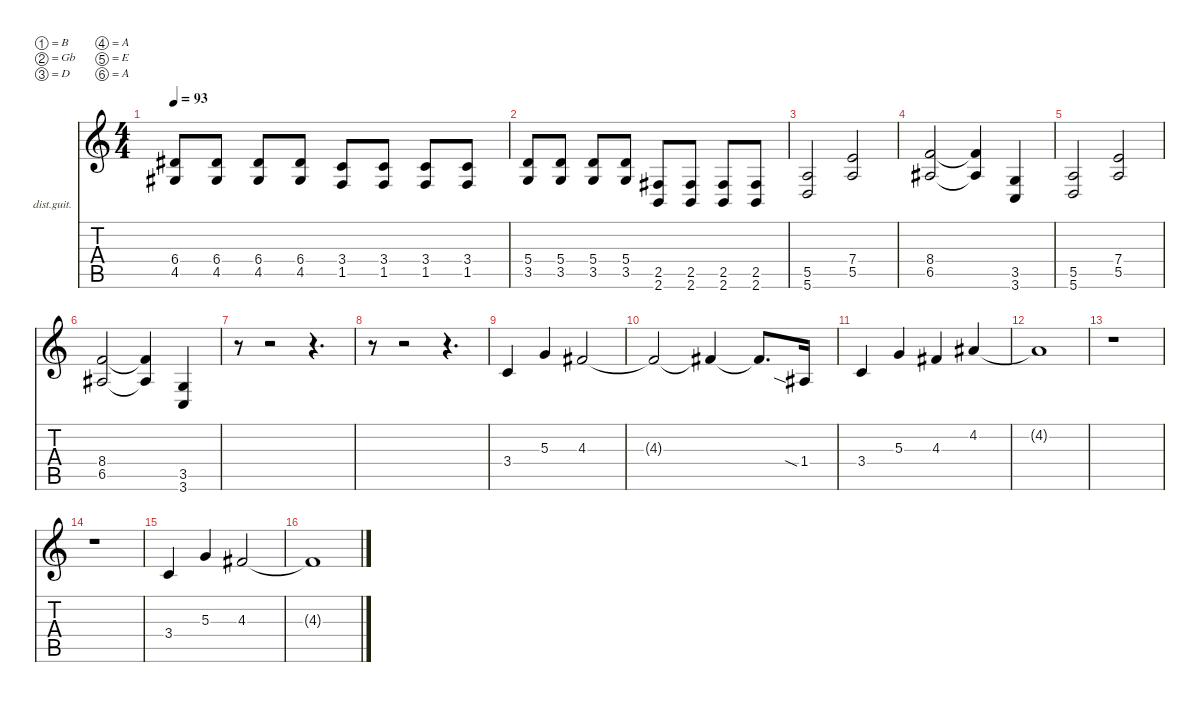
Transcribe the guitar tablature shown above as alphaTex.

\defaultSystemsLayout 2
\hideDynamics
\bracketExtendMode nobrackets
\firstSystemTrackNameOrientation horizontal
\otherSystemsTrackNameOrientation horizontal
\track ("Rhythm Guitar" "dist.guit.") {instrument distortionguitar}
\staff {score tabs}
\tuning (B3 Gb3 D3 A2 E2 A1)
\ts (4 4)
\scale
1.02122
\tempo 93
\accidentals auto
\clef g2
\ottava regular
\simile none
\ks c
(6.4{acc #} 4.5{acc #}).8{dy f beam Up} (6.4{acc #} 4.5{acc #}).8{beam Up} (6.4{acc #} 4.5{acc #}).8{beam Up} (6.4{acc #} 4.5{acc #}).8{beam Up} (3.4 1.5).8{beam Up} (3.4 1.5).8{beam Up} (3.4 1.5).8{beam Up} (3.4 1.5).8{beam Up} |
\scale
0.978779 (5.4 3.5).8{beam Up} (5.4 3.5).8{beam Up} (5.4 3.5).8{beam Up} (5.4 3.5).8{beam Up} (2.5{acc #} 2.6).8{beam Up} (2.5{acc #} 2.6).8{beam Up} (2.5{acc #} 2.6).8{beam Up} (2.5{acc #} 2.6).8{beam Up} |
\scale
1.03833 (5.5 5.6).2{beam Up} (7.4 5.5).2{beam Up} |
\scale
0.961674 (8.4 6.5{acc #}).2{beam Up} (8.4{t} 6.5{t acc #}).4{beam Up} (3.5 3.6).4{beam Up} |
\scale
1.03833 (5.5 5.6).2{beam Up} (7.4 5.5).2{beam Up} |
\scale
0.961674 (8.4 6.5{acc #}).2{beam Up} (8.4{t} 6.5{t acc #}).4{beam Up} (3.5 3.6).4{beam Up} |
\scale
1.03043 r.8{beam Down} r.2{beam Down} r.4{d beam Down} |
\scale
0.969568 r.8{beam Down} r.2{beam Down} r.4{d beam Down} |
\scale
1.03043 3.4.4{beam Up} 5.3.4{beam Up} 4.3{acc #}.2{beam Up} |
\scale
0.969568 4.3{t acc #}.2{beam Up} 4.3{t acc #}.4{beam Up} 4.3{t acc #}.8{d beam Up} 1.4{sia acc #}.16{beam Up} |
\scale
1.03043 3.4.4{beam Up} 5.3.4{beam Up} 4.3{acc #}.4{beam Up} 4.2{acc #}.4{beam Up} |
\scale
0.969568 4.2{t acc #}.1{beam Up} |
\scale
1.03043 r.1{beam Down} |
\scale
0.969568 r.1{beam Down} |
\scale
1.03043 3.4.4{beam Up} 5.3.4{beam Up} 4.3{acc #}.2{beam Up} |
\scale
0.969568 4.3{t acc #}.1{beam Up}
